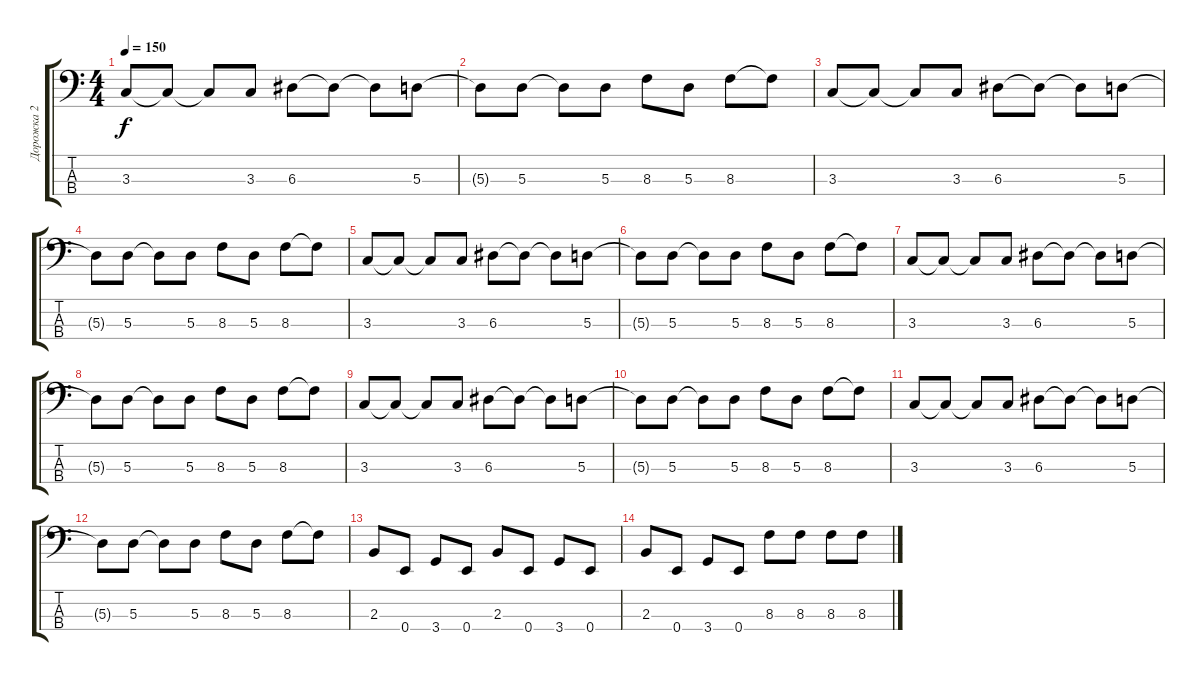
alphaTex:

\track ("Дорожка 2" "Дорожка 2") {instrument electricbasspick}
\staff {score tabs}
\tuning (G2 D2 A1 E1) {hide}
\ts (4 4)
\tempo 150
\clef f4
\ks c
3.3.8{dy f} 3.3{t}.8 3.3{t}.8 3.3.8 6.3.8 6.3{t}.8 6.3{t}.8 5.3.8 |
5.3{t}.8 5.3.8 5.3{t}.8 5.3.8 8.3.8 5.3.8 8.3.8 8.3{t}.8 |
3.3.8 3.3{t}.8 3.3{t}.8 3.3.8 6.3.8 6.3{t}.8 6.3{t}.8 5.3.8 |
5.3{t}.8 5.3.8 5.3{t}.8 5.3.8 8.3.8 5.3.8 8.3.8 8.3{t}.8 |
3.3.8 3.3{t}.8 3.3{t}.8 3.3.8 6.3.8 6.3{t}.8 6.3{t}.8 5.3.8 |
5.3{t}.8 5.3.8 5.3{t}.8 5.3.8 8.3.8 5.3.8 8.3.8 8.3{t}.8 |
3.3.8 3.3{t}.8 3.3{t}.8 3.3.8 6.3.8 6.3{t}.8 6.3{t}.8 5.3.8 |
5.3{t}.8 5.3.8 5.3{t}.8 5.3.8 8.3.8 5.3.8 8.3.8 8.3{t}.8 |
3.3.8 3.3{t}.8 3.3{t}.8 3.3.8 6.3.8 6.3{t}.8 6.3{t}.8 5.3.8 |
5.3{t}.8 5.3.8 5.3{t}.8 5.3.8 8.3.8 5.3.8 8.3.8 8.3{t}.8 |
3.3.8 3.3{t}.8 3.3{t}.8 3.3.8 6.3.8 6.3{t}.8 6.3{t}.8 5.3.8 |
5.3{t}.8 5.3.8 5.3{t}.8 5.3.8 8.3.8 5.3.8 8.3.8 8.3{t}.8 |
2.3.8 0.4.8 3.4.8 0.4.8 2.3.8 0.4.8 3.4.8 0.4.8 |
2.3.8 0.4.8 3.4.8 0.4.8 8.3.8 8.3.8 8.3.8 8.3.8
